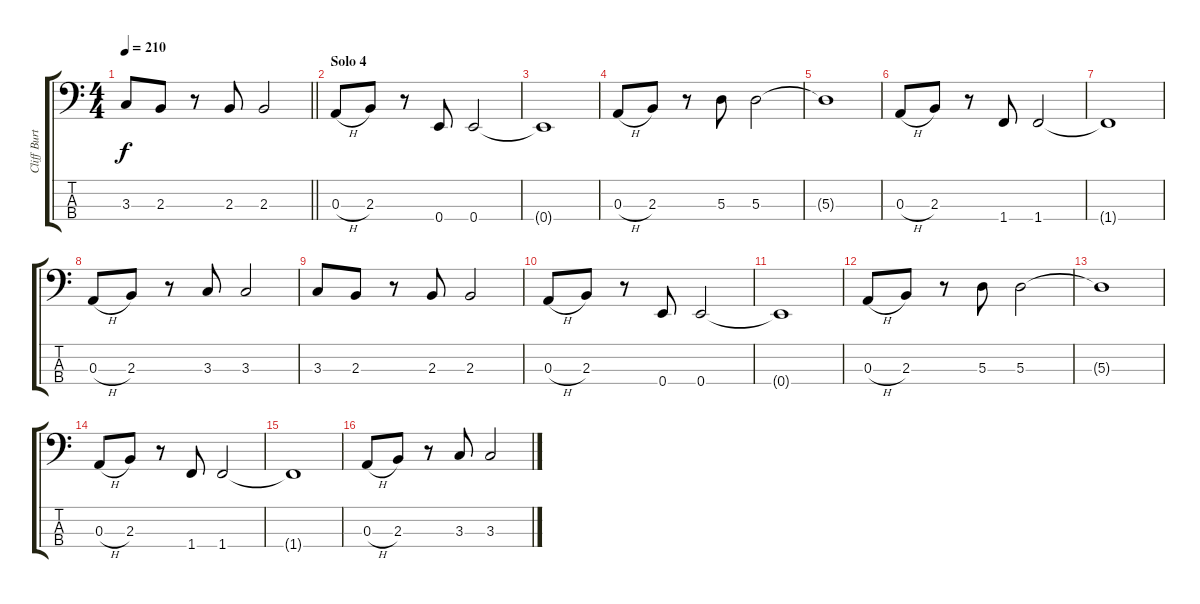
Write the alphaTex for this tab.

\track ("Cliff Burton" "Cliff Burt") {instrument electricbassfinger}
\staff {score tabs}
\tuning (G2 D2 A1 E1) {hide}
\ts (4 4)
\tempo 210
\clef f4
\barLineRight lightlight
\ks c
3.3.8{dy f} 2.3.8 r.8 2.3.8 2.3.2 |
\section ("" "Solo 4")
0.3{h}.8 2.3.8 r.8 0.4.8 0.4.2 |
0.4{t}.1 |
0.3{h}.8 2.3.8 r.8 5.3.8 5.3.2 |
5.3{t}.1 |
0.3{h}.8 2.3.8 r.8 1.4.8 1.4.2 |
1.4{t}.1 |
0.3{h}.8 2.3.8 r.8 3.3.8 3.3.2 |
3.3.8 2.3.8 r.8 2.3.8 2.3.2 |
0.3{h}.8 2.3.8 r.8 0.4.8 0.4.2 |
0.4{t}.1 |
0.3{h}.8 2.3.8 r.8 5.3.8 5.3.2 |
5.3{t}.1 |
0.3{h}.8 2.3.8 r.8 1.4.8 1.4.2 |
1.4{t}.1 |
0.3{h}.8 2.3.8 r.8 3.3.8 3.3.2
